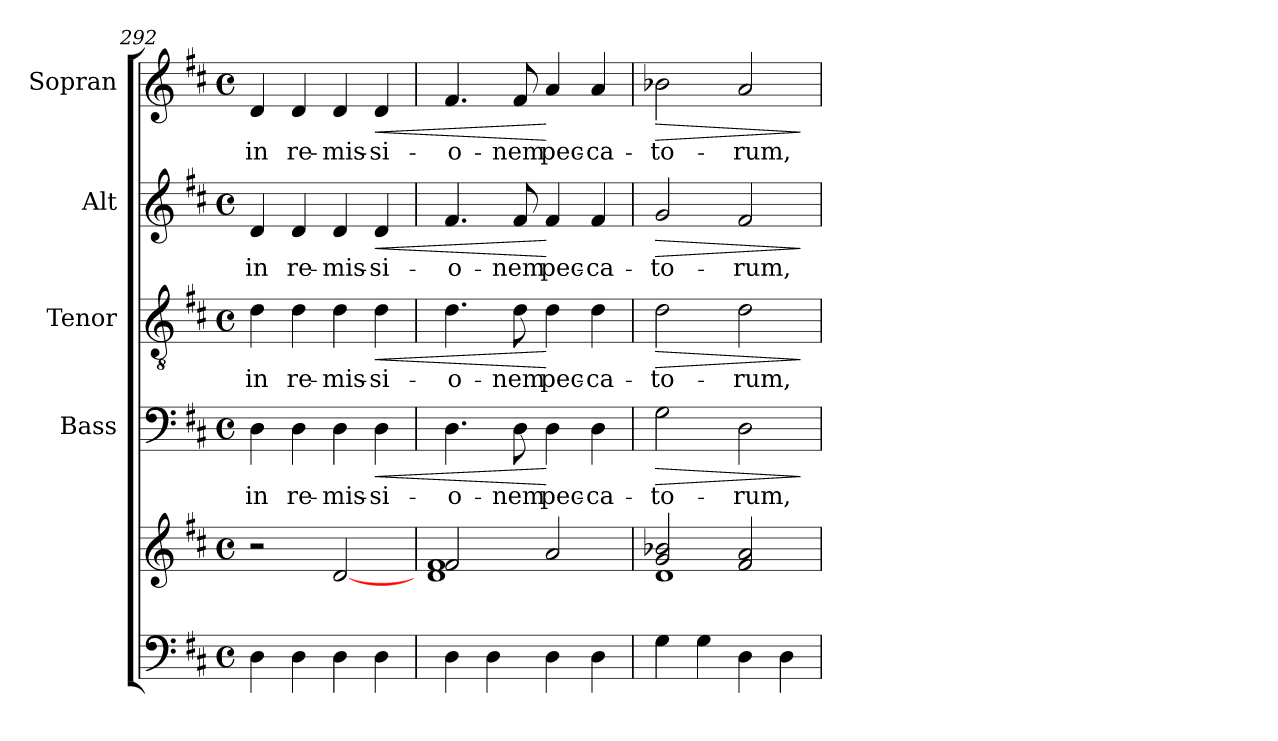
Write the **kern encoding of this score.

**kern	**kern	**kern	**text	**dynam	**kern	**text	**dynam	**kern	**text	**dynam	**kern	**text	**dynam
*part5	*part5	*part4	*part4	*part4	*part3	*part3	*part3	*part2	*part2	*part2	*part1	*part1	*part1
*staff6	*staff5	*staff4	*staff4	*staff4	*staff3	*staff3	*staff3	*staff2	*staff2	*staff2	*staff1	*staff1	*staff1
*	*	*I"Bass	*	*	*I"Tenor	*	*	*I"Alt	*	*	*I"Sopran	*	*
*	*	*I'B.	*	*	*I'T.	*	*	*I'A.	*	*	*I'S.	*	*
*clefF4	*clefG2	*clefF4	*	*	*clefGv2	*	*	*clefG2	*	*	*clefG2	*	*
*k[f#c#]	*k[f#c#]	*k[f#c#]	*	*	*k[f#c#]	*	*	*k[f#c#]	*	*	*k[f#c#]	*	*
*D:	*D:	*D:	*	*	*D:	*	*	*D:	*	*	*D:	*	*
*M4/4	*M4/4	*M4/4	*	*	*M4/4	*	*	*M4/4	*	*	*M4/4	*	*
*met(c)	*met(c)	*met(c)	*	*	*met(c)	*	*	*met(c)	*	*	*met(c)	*	*
=292	=292	=292	=292	=292	=292	=292	=292	=292	=292	=292	=292	=292	=292
!	!	!	!LO:LY:b	!	!	!LO:LY:b	!	!	!LO:LY:b	!	!	!LO:LY:b	!
4D\	2r	4D\	in	.	4d\	in	.	4d/	in	.	4d/	in	.
!	!	!	!LO:LY:b	!	!	!LO:LY:b	!	!	!LO:LY:b	!	!	!LO:LY:b	!
4D\	.	4D\	re-	.	4d\	re-	.	4d/	re-	.	4d/	re-	.
!	!	!	!LO:LY:b	!	!	!LO:LY:b	!	!	!LO:LY:b	!	!	!LO:LY:b	!
4D\	[2d/	4D\	-mis-	.	4d\	-mis-	.	4d/	-mis-	.	4d/	-mis-	.
!	!	!	!LO:LY:b	!LO:HP:b	!	!LO:LY:b	!LO:HP:b	!	!LO:LY:b	!LO:HP:b	!	!LO:LY:b	!LO:HP:b
4D\	.	4D\	-si-	<	4d\	-si-	<	4d/	-si-	<	4d/	-si-	<
=293	=293	=293	=293	=293	=293	=293	=293	=293	=293	=293	=293	=293	=293
*	*^	*	*	*	*	*	*	*	*	*	*	*	*
!	!	!	!	!LO:LY:b	!	!	!LO:LY:b	!	!	!LO:LY:b	!	!	!LO:LY:b	!
4D\	2f#/	1d 1f#	4.D\	-o-	.	4.d\	-o-	.	4.f#/	-o-	.	4.f#/	-o-	.
4D\	.	.	.	.	.	.	.	.	.	.	.	.	.	.
!	!	!	!	!LO:LY:b	!	!	!LO:LY:b	!	!	!LO:LY:b	!	!	!LO:LY:b	!
.	.	.	8D\	-nem	.	8d\	-nem	.	8f#/	-nem	.	8f#/	-nem	.
!	!	!	!	!LO:LY:b	!	!	!LO:LY:b	!	!	!LO:LY:b	!	!	!LO:LY:b	!
4D\	2a/	.	4D\	pec-	[	4d\	pec-	[	4f#/	pec-	[	4a/	pec-	[
!	!	!	!	!LO:LY:b	!	!	!LO:LY:b	!	!	!LO:LY:b	!	!	!LO:LY:b	!
4D\	.	.	4D\	-ca-	.	4d\	-ca-	.	4f#/	-ca-	.	4a/	-ca-	.
=294	=294	=294	=294	=294	=294	=294	=294	=294	=294	=294	=294	=294	=294	=294
!	!	!	!	!LO:LY:b	!LO:HP:b	!	!LO:LY:b	!LO:HP:b	!	!LO:LY:b	!LO:HP:b	!	!LO:LY:b	!LO:HP:b
4G\	2g/ 2b-X/	1d	2G\	-to-	>	2d\	-to-	>	2g/	-to-	>	2b-X\	-to-	>
4G\	.	.	.	.	.	.	.	.	.	.	.	.	.	.
!	!	!	!	!LO:LY:b	!	!	!LO:LY:b	!	!	!LO:LY:b	!	!	!LO:LY:b	!
4D\	2f#/ 2a/	.	2D\	-rum,	.	2d\	-rum,	.	2f#/	-rum,	.	2a/	-rum,	.
4D\	.	.	.	.	.	.	.	.	.	.	.	.	.	.
*	*v	*v	*	*	*	*	*	*	*	*	*	*	*	*
.	.	.	.	]	.	.	]	.	.	]	.	.	]
=	=	=	=	=	=	=	=	=	=	=	=	=	=
*-	*-	*-	*-	*-	*-	*-	*-	*-	*-	*-	*-	*-	*-
